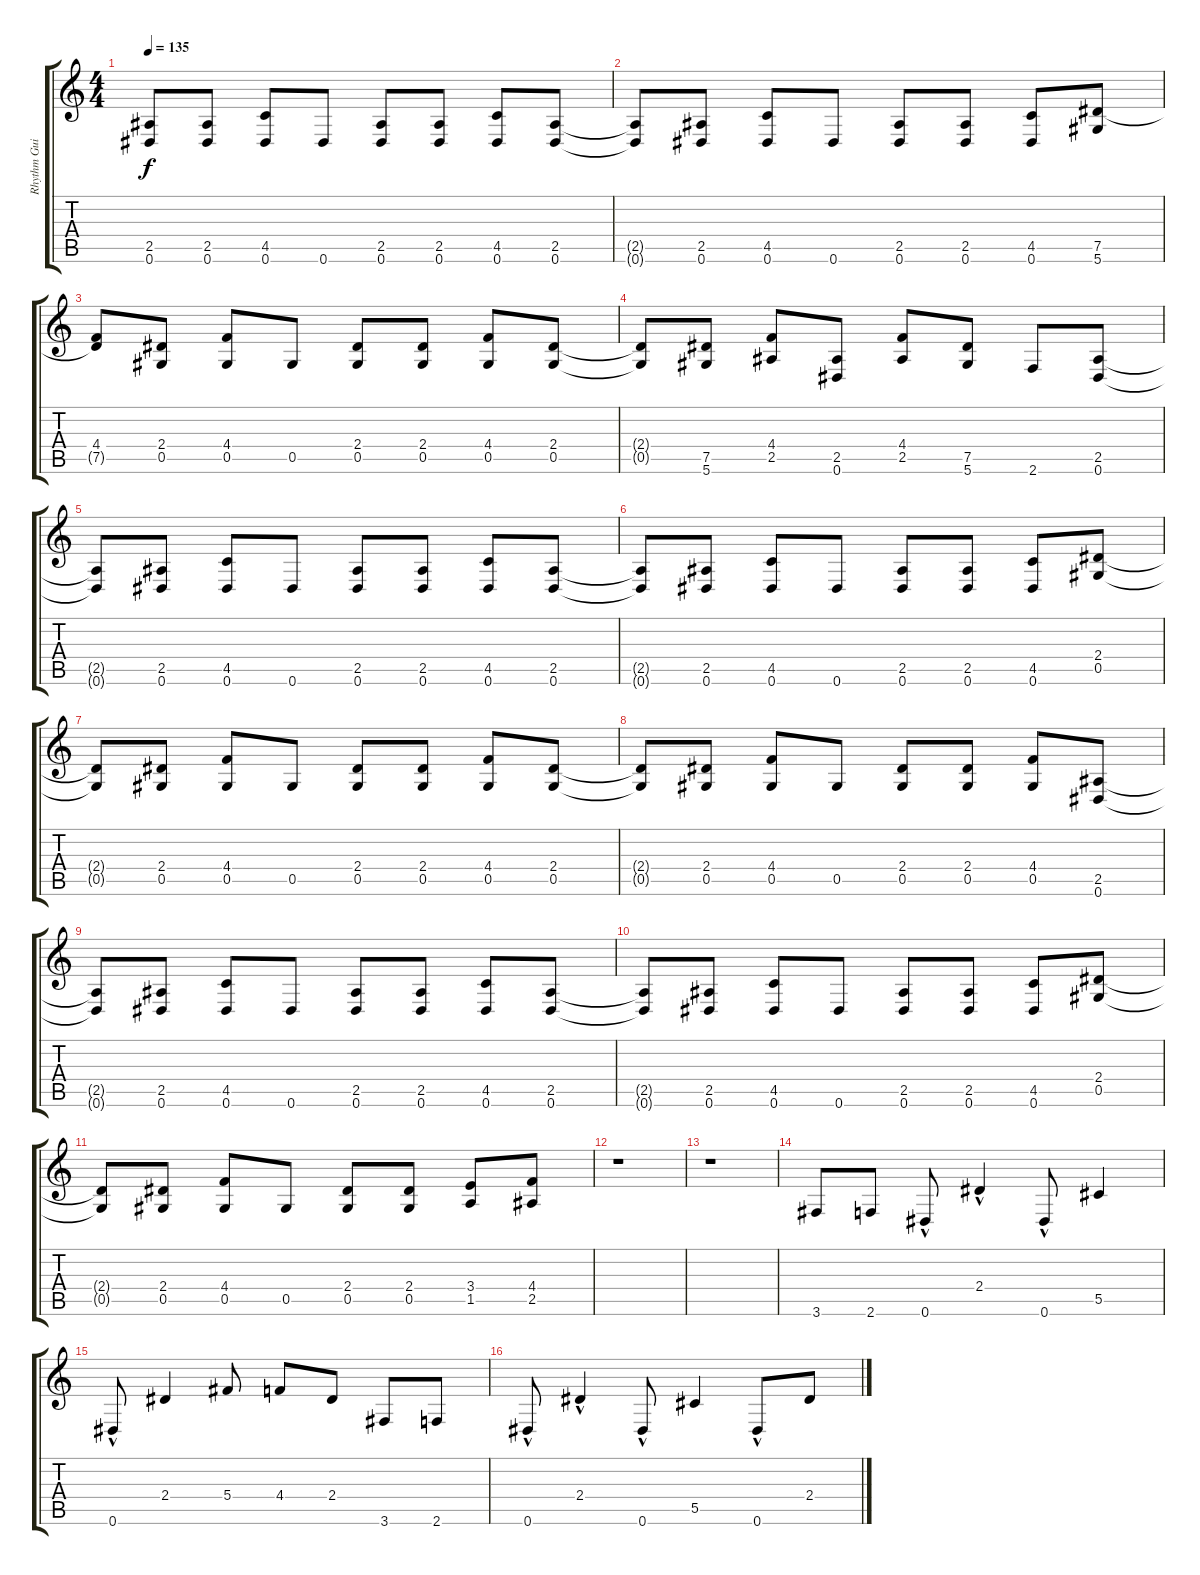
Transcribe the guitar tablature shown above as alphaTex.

\track ("Rhythm Guitar" "Rhythm Gui") {instrument acousticguitarsteel}
\staff {score tabs}
\tuning (Eb4 Bb3 Gb3 Db3 Ab2 Eb2) {hide}
\ts (4 4)
\tempo 135
\clef g2
\ks c
(2.5{t} 0.6{t}).8{dy f} (2.5 0.6).8 (4.5 0.6).8 0.6.8 (2.5 0.6).8 (2.5 0.6).8 (4.5 0.6).8 (2.5 0.6).8 |
(2.5{t} 0.6{t}).8 (2.5 0.6).8 (4.5 0.6).8 0.6.8 (2.5 0.6).8 (2.5 0.6).8 (4.5 0.6).8 (7.5 5.6).8 |
(4.4{t} 7.5{t}).8 (2.4 0.5).8 (4.4 0.5).8 0.5.8 (2.4 0.5).8 (2.4 0.5).8 (4.4 0.5).8 (2.4 0.5).8 |
(2.4{t} 0.5{t}).8 (7.5 5.6).8 (4.4 2.5).8 (2.5 0.6).8 (4.4 2.5).8 (7.5 5.6).8 2.6.8 (2.5 0.6).8 |
(2.5{t} 0.6{t}).8 (2.5 0.6).8 (4.5 0.6).8 0.6.8 (2.5 0.6).8 (2.5 0.6).8 (4.5 0.6).8 (2.5 0.6).8 |
(2.5{t} 0.6{t}).8 (2.5 0.6).8 (4.5 0.6).8 0.6.8 (2.5 0.6).8 (2.5 0.6).8 (4.5 0.6).8 (2.4 0.5).8 |
(2.4{t} 0.5{t}).8 (2.4 0.5).8 (4.4 0.5).8 0.5.8 (2.4 0.5).8 (2.4 0.5).8 (4.4 0.5).8 (2.4 0.5).8 |
(2.4{t} 0.5{t}).8 (2.4 0.5).8 (4.4 0.5).8 0.5.8 (2.4 0.5).8 (2.4 0.5).8 (4.4 0.5).8 (2.5 0.6).8 |
(2.5{t} 0.6{t}).8 (2.5 0.6).8 (4.5 0.6).8 0.6.8 (2.5 0.6).8 (2.5 0.6).8 (4.5 0.6).8 (2.5 0.6).8 |
(2.5{t} 0.6{t}).8 (2.5 0.6).8 (4.5 0.6).8 0.6.8 (2.5 0.6).8 (2.5 0.6).8 (4.5 0.6).8 (2.4 0.5).8 |
(2.4{t} 0.5{t}).8 (2.4 0.5).8 (4.4 0.5).8 0.5.8 (2.4 0.5).8 (2.4 0.5).8 (3.4 1.5).8 (4.4 2.5).8 |
r.1 |
r.1 |
3.6.8 2.6.8 0.6{hac}.8 2.4{hac}.4 0.6{hac}.8 5.5.4 |
0.6{hac}.8 2.4.4 5.4.8 4.4.8 2.4.8 3.6.8 2.6.8 |
0.6{hac}.8 2.4{hac}.4 0.6{hac}.8 5.5.4 0.6{hac}.8 2.4.8
